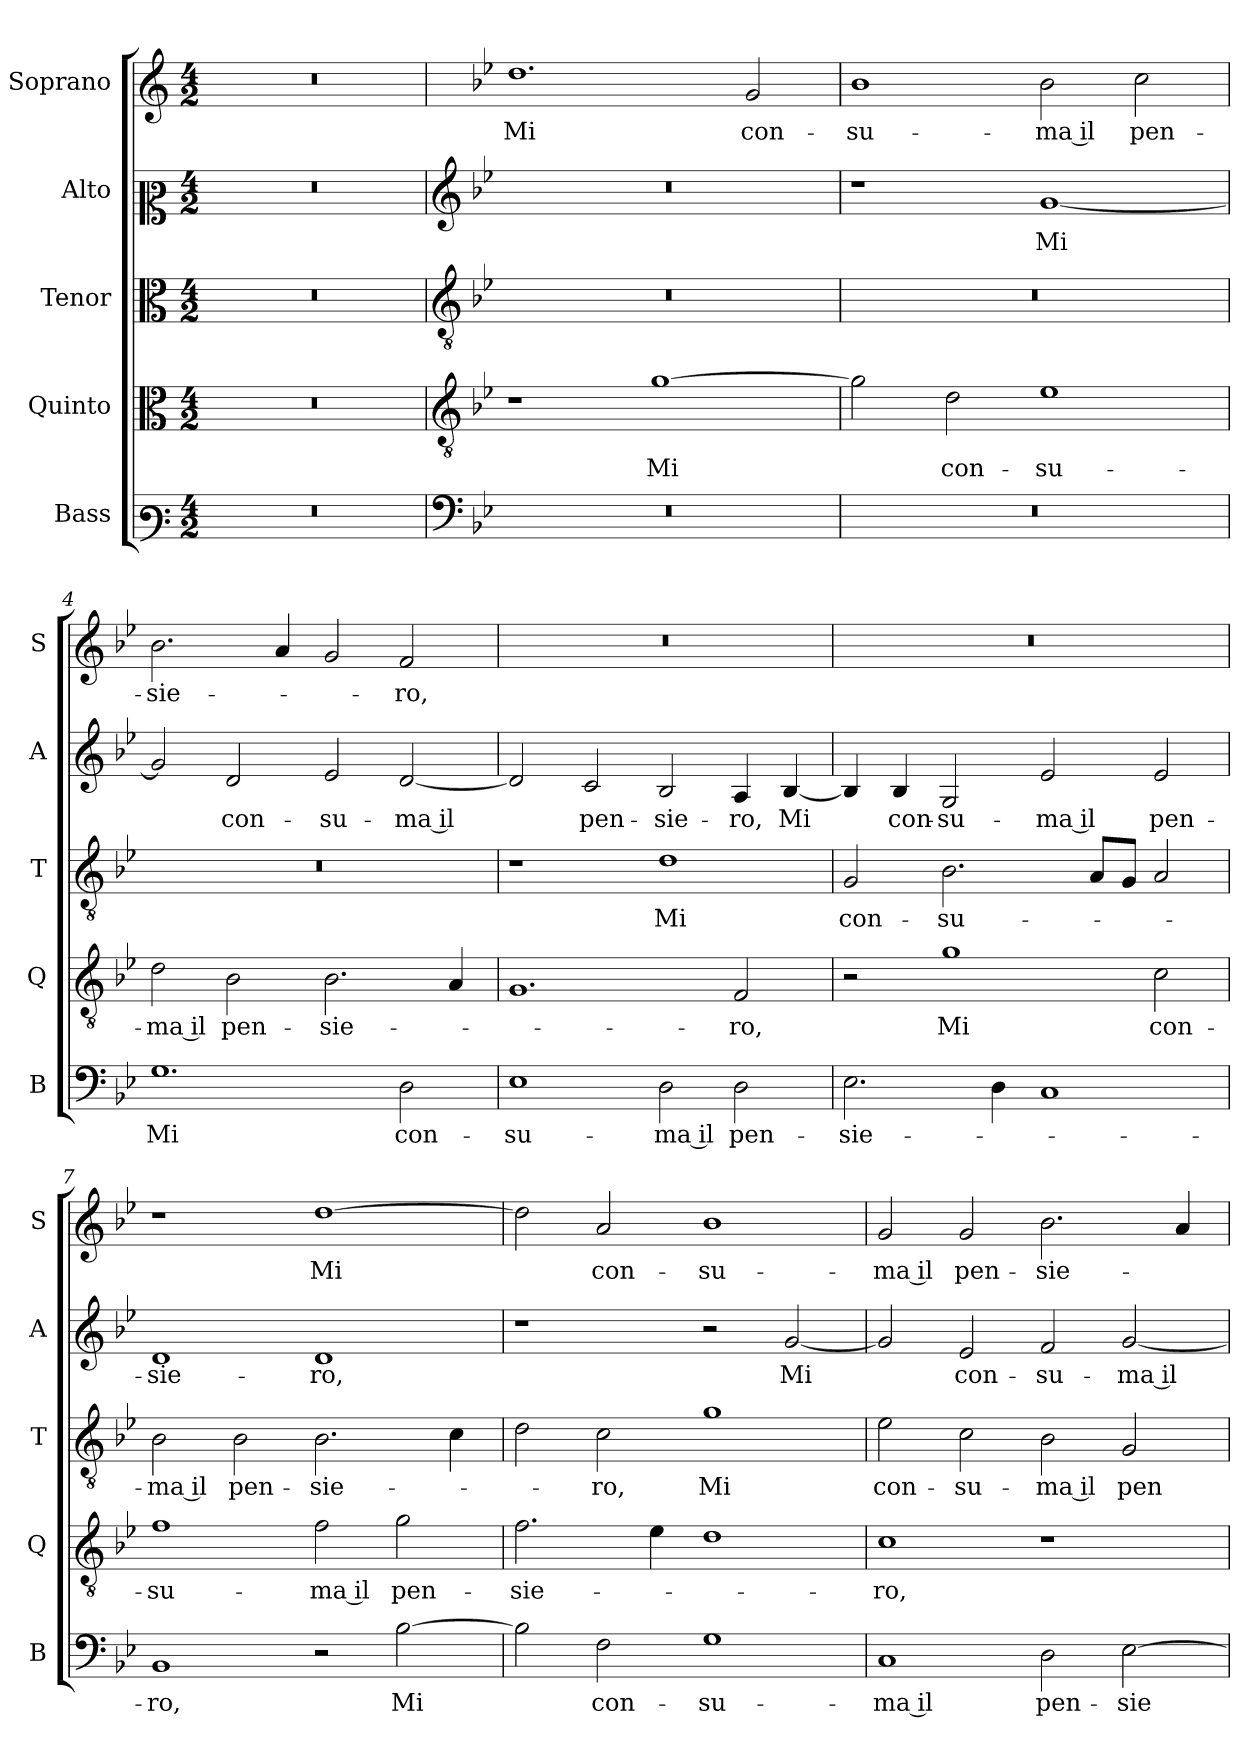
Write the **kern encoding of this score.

**kern	**text	**kern	**text	**kern	**text	**kern	**text	**kern	**text
*part5	*part5	*part4	*part4	*part3	*part3	*part2	*part2	*part1	*part1
*staff5	*staff5	*staff4	*staff4	*staff3	*staff3	*staff2	*staff2	*staff1	*staff1
*I"Bass	*	*I"Quinto	*	*I"Tenor	*	*I"Alto	*	*I"Soprano	*
*I'B	*	*I'Q	*	*I'T	*	*I'A	*	*I'S	*
*clefF3	*	*clefC3	*	*clefC3	*	*clefC2	*	*clefG2	*
*k[]	*	*k[]	*	*k[]	*	*k[]	*	*k[]	*
*C:	*	*C:	*	*C:	*	*C:	*	*C:	*
*M4/2	*	*M4/2	*	*M4/2	*	*M4/2	*	*M4/2	*
=1	=1	=1	=1	=1	=1	=1	=1	=1	=1
0r	.	0r	.	0r	.	0r	.	0r	.
=2	=2	=2	=2	=2	=2	=2	=2	=2	=2
*clefF4	*	*clefGv2	*	*clefGv2	*	*clefG2	*	*	*
*k[b-e-]	*	*k[b-e-]	*	*k[b-e-]	*	*k[b-e-]	*	*k[b-e-]	*
*B-:	*	*B-:	*	*B-:	*	*B-:	*	*B-:	*
!	!	!	!	!	!	!	!	!	!LO:LY:b
0r	.	1r	.	0r	.	0r	.	1.dd	Mi
!	!	!	!LO:LY:b	!	!	!	!	!	!
.	.	[1g	Mi	.	.	.	.	.	.
!	!	!	!	!	!	!	!	!	!LO:LY:b
.	.	.	.	.	.	.	.	2g/	con-
=3	=3	=3	=3	=3	=3	=3	=3	=3	=3
!	!	!	!	!	!	!	!	!	!LO:LY:b
0r	.	2g\]	.	0r	.	1r	.	1b-	-su-
!	!	!	!LO:LY:b	!	!	!	!	!	!
.	.	2d\	con-	.	.	.	.	.	.
!	!	!	!LO:LY:b	!	!	!	!LO:LY:b	!	!LO:LY:b
.	.	1e-	-su-	.	.	[1g	Mi	2b-\	-ma il
!	!	!	!	!	!	!	!	!	!LO:LY:b
.	.	.	.	.	.	.	.	2cc\	pen-
=4	=4	=4	=4	=4	=4	=4	=4	=4	=4
!	!LO:LY:b	!	!LO:LY:b	!	!	!	!	!	!LO:LY:b
1.G	Mi	2d\	-ma il	0r	.	2g/]	.	2.b-\	-sie-
!	!	!	!LO:LY:b	!	!	!	!LO:LY:b	!	!
.	.	2B-\	pen-	.	.	2d/	con-	.	.
.	.	.	.	.	.	.	.	4a/	.
!	!	!	!LO:LY:b	!	!	!	!LO:LY:b	!	!
.	.	2.B-\	-sie-	.	.	2e-/	-su-	2g/	.
!	!LO:LY:b	!	!	!	!	!	!LO:LY:b	!	!LO:LY:b
2D\	con-	.	.	.	.	[2d/	-ma il	2f/	-ro,
.	.	4A/	.	.	.	.	.	.	.
!!LO:LB:g=z
=5	=5	=5	=5	=5	=5	=5	=5	=5	=5
!	!LO:LY:b	!	!	!	!	!	!	!	!
1E-	-su-	1.G	.	1r	.	2d/]	.	0r	.
!	!	!	!	!	!	!	!LO:LY:b	!	!
.	.	.	.	.	.	2c/	pen-	.	.
!	!LO:LY:b	!	!	!	!LO:LY:b	!	!LO:LY:b	!	!
2D\	-ma il	.	.	1d	Mi	2B-/	-sie-	.	.
!	!LO:LY:b	!	!LO:LY:b	!	!	!	!LO:LY:b	!	!
2D\	pen-	2F/	-ro,	.	.	4A/	-ro,	.	.
!	!	!	!	!	!	!	!LO:LY:b	!	!
.	.	.	.	.	.	[4B-/	Mi	.	.
=6	=6	=6	=6	=6	=6	=6	=6	=6	=6
!	!LO:LY:b	!	!	!	!LO:LY:b	!	!	!	!
2.E-\	-sie-	2r	.	2G/	con-	4B-/]	.	0r	.
!	!	!	!	!	!	!	!LO:LY:b	!	!
.	.	.	.	.	.	4B-/	con-	.	.
!	!	!	!LO:LY:b	!	!LO:LY:b	!	!LO:LY:b	!	!
.	.	1g	Mi	2.B-\	-su-	2G/	-su-	.	.
4D\	.	.	.	.	.	.	.	.	.
!	!	!	!	!	!	!	!LO:LY:b	!	!
1C	.	.	.	.	.	2e-/	-ma il	.	.
.	.	.	.	8A/L	.	.	.	.	.
.	.	.	.	8G/J	.	.	.	.	.
!	!	!	!LO:LY:b	!	!	!	!LO:LY:b	!	!
.	.	2c\	con-	2A/	.	2e-/	pen-	.	.
=7	=7	=7	=7	=7	=7	=7	=7	=7	=7
!	!LO:LY:b	!	!LO:LY:b	!	!LO:LY:b	!	!LO:LY:b	!	!
1BB-	-ro,	1f	-su-	2B-\	-ma il	1d	-sie-	1r	.
!	!	!	!	!	!LO:LY:b	!	!	!	!
.	.	.	.	2B-\	pen-	.	.	.	.
!	!	!	!LO:LY:b	!	!LO:LY:b	!	!LO:LY:b	!	!LO:LY:b
2r	.	2f\	-ma il	2.B-\	-sie-	1d	-ro,	[1dd	Mi
!	!LO:LY:b	!	!LO:LY:b	!	!	!	!	!	!
[2B-\	Mi	2g\	pen-	.	.	.	.	.	.
.	.	.	.	4c\	.	.	.	.	.
=8	=8	=8	=8	=8	=8	=8	=8	=8	=8
!	!	!	!LO:LY:b	!	!	!	!	!	!
2B-\]	.	2.f\	-sie-	2d\	.	1r	.	2dd\]	.
!	!LO:LY:b	!	!	!	!LO:LY:b	!	!	!	!LO:LY:b
2F\	con-	.	.	2c\	-ro,	.	.	2a/	con-
.	.	4e-\	.	.	.	.	.	.	.
!	!LO:LY:b	!	!	!	!LO:LY:b	!	!	!	!LO:LY:b
1G	-su-	1d	.	1g	Mi	2r	.	1b-	-su-
!	!	!	!	!	!	!	!LO:LY:b	!	!
.	.	.	.	.	.	[2g/	Mi	.	.
!!LO:LB:g=z
=9	=9	=9	=9	=9	=9	=9	=9	=9	=9
!	!LO:LY:b	!	!LO:LY:b	!	!LO:LY:b	!	!	!	!LO:LY:b
1C	-ma il	1c	-ro,	2e-\	con-	2g/]	.	2g/	-ma il
!	!	!	!	!	!LO:LY:b	!	!LO:LY:b	!	!LO:LY:b
.	.	.	.	2c\	-su-	2e-/	con-	2g/	pen-
!	!LO:LY:b	!	!	!	!LO:LY:b	!	!LO:LY:b	!	!LO:LY:b
2D\	pen-	1r	.	2B-\	-ma il	2f/	-su-	2.b-\	-sie-
!	!LO:LY:b	!	!	!	!LO:LY:b	!	!LO:LY:b	!	!
[2E-\	-sie-	.	.	2G/	pen-	[2g/	-ma il	.	.
.	.	.	.	.	.	.	.	4a/	.
=	=	=	=	=	=	=	=	=	=
*-	*-	*-	*-	*-	*-	*-	*-	*-	*-
